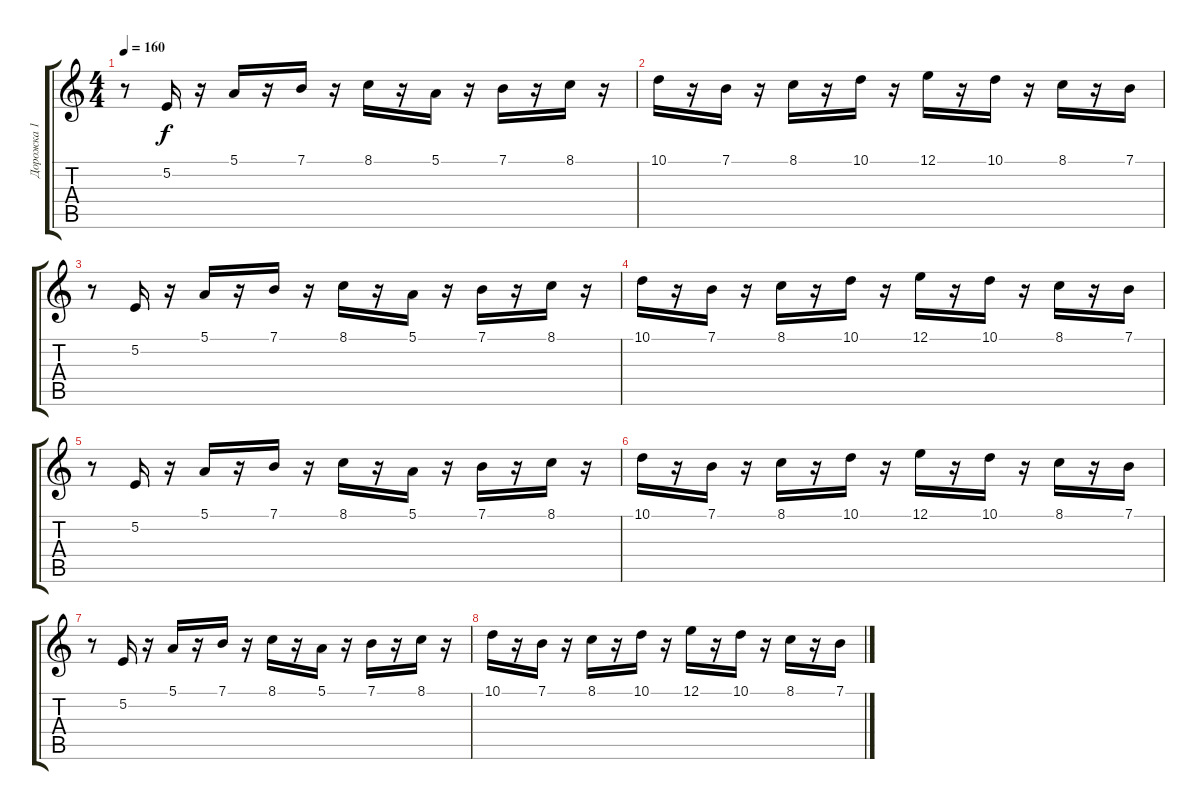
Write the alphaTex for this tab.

\track ("Дорожка 1" "Дорожка 1") {instrument lead1square}
\staff {score tabs}
\tuning (E4 B3 G3 D3 A2 E2) {hide}
\ts (4 4)
\tempo 160
\clef g2
\ks c
r.8{dy f} 5.2.16 r.16 5.1.16 r.16 7.1.16 r.16 8.1.16 r.16 5.1.16 r.16 7.1.16 r.16 8.1.16 r.16 |
10.1.16 r.16 7.1.16 r.16 8.1.16 r.16 10.1.16 r.16 12.1.16 r.16 10.1.16 r.16 8.1.16 r.16 7.1.16 |
r.8 5.2.16 r.16 5.1.16 r.16 7.1.16 r.16 8.1.16 r.16 5.1.16 r.16 7.1.16 r.16 8.1.16 r.16 |
10.1.16 r.16 7.1.16 r.16 8.1.16 r.16 10.1.16 r.16 12.1.16 r.16 10.1.16 r.16 8.1.16 r.16 7.1.16 |
r.8 5.2.16 r.16 5.1.16 r.16 7.1.16 r.16 8.1.16 r.16 5.1.16 r.16 7.1.16 r.16 8.1.16 r.16 |
10.1.16 r.16 7.1.16 r.16 8.1.16 r.16 10.1.16 r.16 12.1.16 r.16 10.1.16 r.16 8.1.16 r.16 7.1.16 |
r.8 5.2.16 r.16 5.1.16 r.16 7.1.16 r.16 8.1.16 r.16 5.1.16 r.16 7.1.16 r.16 8.1.16 r.16 |
10.1.16 r.16 7.1.16 r.16 8.1.16 r.16 10.1.16 r.16 12.1.16 r.16 10.1.16 r.16 8.1.16 r.16 7.1.16
